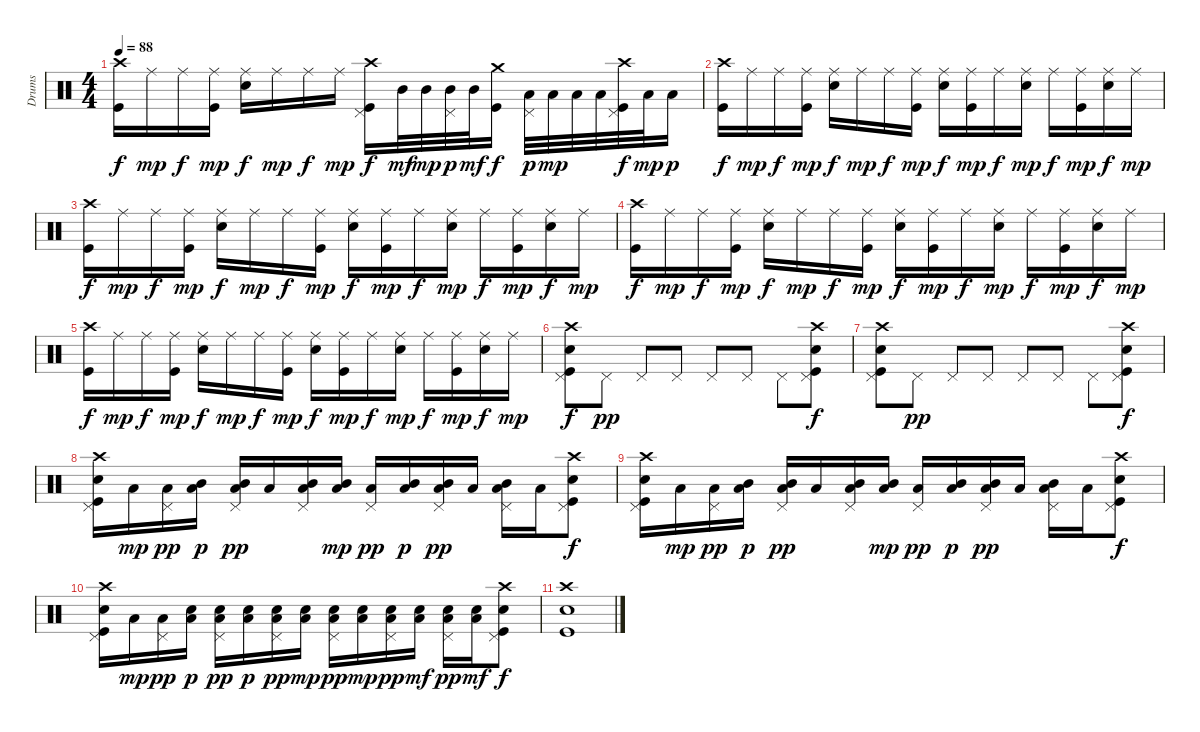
\track ("Drums" "Drums") {instrument percussion}
\staff {score}
\articulation defaults
\ts (4 4)
\tempo 88
\clef neutral
\ks c
("Crash high (hit)" "Kick (hit)").16{dy f} "Ride (middle)".16{dy mp} "Ride (middle)".16{dy f} ("Ride (middle)" "Kick (hit)").16{dy mp} ("Ride (middle)" "Snare (hit) 2").16{dy f} "Ride (middle)".16{dy mp} "Ride (middle)".16{dy f} "Ride (middle)".16{dy mp} ("Crash high (hit)" "Pedal Hi-Hat (hit)" "Kick (hit)").16{dy f} "Mid Tom (hit)".32{dy mf} "Mid Tom (hit)".32{dy mp} ("Pedal Hi-Hat (hit)" "Mid Tom (hit)").32{dy p} "Mid Tom (hit)".32{dy mf} ("Crash medium (hit)" "Kick (hit)").16{dy f} ("Pedal Hi-Hat (hit)" "Low Tom (hit)").32{dy p} "Low Tom (hit)".32{dy mp} "Low Tom (hit)".32 "Low Tom (hit)".32 ("Crash high (hit)" "Pedal Hi-Hat (hit)" "Kick (hit)").32{dy f} "Low Tom (hit)".32{dy mp} "Low Tom (hit)".16{dy p} |
("Crash high (hit)" "Kick (hit)").16{dy f} "Ride (middle)".16{dy mp} "Ride (middle)".16{dy f} ("Ride (middle)" "Kick (hit)").16{dy mp} ("Ride (middle)" "Snare (hit) 2").16{dy f} "Ride (middle)".16{dy mp} "Ride (middle)".16{dy f} ("Ride (middle)" "Kick (hit)").16{dy mp} ("Ride (middle)" "Snare (hit) 2").16{dy f} ("Ride (middle)" "Kick (hit)").16{dy mp} "Ride (middle)".16{dy f} ("Ride (middle)" "Snare (hit) 2").16{dy mp} "Ride (middle)".16{dy f} ("Ride (middle)" "Kick (hit)").16{dy mp} ("Ride (middle)" "Snare (hit) 2").16{dy f} "Ride (middle)".16{dy mp} |
("Crash high (hit)" "Kick (hit)").16{dy f} "Ride (middle)".16{dy mp} "Ride (middle)".16{dy f} ("Ride (middle)" "Kick (hit)").16{dy mp} ("Ride (middle)" "Snare (hit) 2").16{dy f} "Ride (middle)".16{dy mp} "Ride (middle)".16{dy f} ("Ride (middle)" "Kick (hit)").16{dy mp} ("Ride (middle)" "Snare (hit) 2").16{dy f} ("Ride (middle)" "Kick (hit)").16{dy mp} "Ride (middle)".16{dy f} ("Ride (middle)" "Snare (hit) 2").16{dy mp} "Ride (middle)".16{dy f} ("Ride (middle)" "Kick (hit)").16{dy mp} ("Ride (middle)" "Snare (hit) 2").16{dy f} "Ride (middle)".16{dy mp} |
("Crash high (hit)" "Kick (hit)").16{dy f} "Ride (middle)".16{dy mp} "Ride (middle)".16{dy f} ("Ride (middle)" "Kick (hit)").16{dy mp} ("Ride (middle)" "Snare (hit) 2").16{dy f} "Ride (middle)".16{dy mp} "Ride (middle)".16{dy f} ("Ride (middle)" "Kick (hit)").16{dy mp} ("Ride (middle)" "Snare (hit) 2").16{dy f} ("Ride (middle)" "Kick (hit)").16{dy mp} "Ride (middle)".16{dy f} ("Ride (middle)" "Snare (hit) 2").16{dy mp} "Ride (middle)".16{dy f} ("Ride (middle)" "Kick (hit)").16{dy mp} ("Ride (middle)" "Snare (hit) 2").16{dy f} "Ride (middle)".16{dy mp} |
("Crash high (hit)" "Kick (hit)").16{dy f} "Ride (middle)".16{dy mp} "Ride (middle)".16{dy f} ("Ride (middle)" "Kick (hit)").16{dy mp} ("Ride (middle)" "Snare (hit) 2").16{dy f} "Ride (middle)".16{dy mp} "Ride (middle)".16{dy f} ("Ride (middle)" "Kick (hit)").16{dy mp} ("Ride (middle)" "Snare (hit) 2").16{dy f} ("Ride (middle)" "Kick (hit)").16{dy mp} "Ride (middle)".16{dy f} ("Ride (middle)" "Snare (hit) 2").16{dy mp} "Ride (middle)".16{dy f} ("Ride (middle)" "Kick (hit)").16{dy mp} ("Ride (middle)" "Snare (hit) 2").16{dy f} "Ride (middle)".16{dy mp} |
("Crash high (hit)" "Pedal Hi-Hat (hit)" "Snare (hit) 2" "Kick (hit)").8{dy f} "Pedal Hi-Hat (hit)".8{dy pp} "Pedal Hi-Hat (hit)".8 "Pedal Hi-Hat (hit)".8 "Pedal Hi-Hat (hit)".8 "Pedal Hi-Hat (hit)".8 "Pedal Hi-Hat (hit)".8 ("Crash high (hit)" "Pedal Hi-Hat (hit)" "Snare (hit) 2" "Kick (hit)").8{dy f} |
("Crash high (hit)" "Pedal Hi-Hat (hit)" "Snare (hit) 2" "Kick (hit)").8 "Pedal Hi-Hat (hit)".8{dy pp} "Pedal Hi-Hat (hit)".8 "Pedal Hi-Hat (hit)".8 "Pedal Hi-Hat (hit)".8 "Pedal Hi-Hat (hit)".8 "Pedal Hi-Hat (hit)".8 ("Crash high (hit)" "Pedal Hi-Hat (hit)" "Snare (hit) 2" "Kick (hit)").8{dy f} |
("Crash high (hit)" "Pedal Hi-Hat (hit)" "Snare (hit) 2" "Kick (hit)").16 "Low Tom (hit)".16{dy mp} ("Pedal Hi-Hat (hit)" "Low Tom (hit)").16{dy pp} ("Low Tom (hit)" "Mid Tom (hit)").16{dy p} ("Pedal Hi-Hat (hit)" "Low Tom (hit)" "Mid Tom (hit)").16{dy pp} "Low Tom (hit)".16 ("Pedal Hi-Hat (hit)" "Low Tom (hit)" "Mid Tom (hit)").16 ("Low Tom (hit)" "Mid Tom (hit)").16{dy mp} ("Pedal Hi-Hat (hit)" "Low Tom (hit)").16{dy pp} ("Low Tom (hit)" "Mid Tom (hit)").16{dy p} ("Pedal Hi-Hat (hit)" "Low Tom (hit)" "Mid Tom (hit)").16{dy pp} "Low Tom (hit)".16 ("Pedal Hi-Hat (hit)" "Low Tom (hit)" "Mid Tom (hit)").16 "Low Tom (hit)".16 ("Crash high (hit)" "Pedal Hi-Hat (hit)" "Snare (hit) 2" "Kick (hit)").8{dy f} |
("Crash high (hit)" "Pedal Hi-Hat (hit)" "Snare (hit) 2" "Kick (hit)").16 "Low Tom (hit)".16{dy mp} ("Pedal Hi-Hat (hit)" "Low Tom (hit)").16{dy pp} ("Low Tom (hit)" "Mid Tom (hit)").16{dy p} ("Pedal Hi-Hat (hit)" "Low Tom (hit)" "Mid Tom (hit)").16{dy pp} "Low Tom (hit)".16 ("Pedal Hi-Hat (hit)" "Low Tom (hit)" "Mid Tom (hit)").16 ("Low Tom (hit)" "Mid Tom (hit)").16{dy mp} ("Pedal Hi-Hat (hit)" "Low Tom (hit)").16{dy pp} ("Low Tom (hit)" "Mid Tom (hit)").16{dy p} ("Pedal Hi-Hat (hit)" "Low Tom (hit)" "Mid Tom (hit)").16{dy pp} "Low Tom (hit)".16 ("Pedal Hi-Hat (hit)" "Low Tom (hit)" "Mid Tom (hit)").16 "Low Tom (hit)".16 ("Crash high (hit)" "Pedal Hi-Hat (hit)" "Snare (hit) 2" "Kick (hit)").8{dy f} |
("Crash high (hit)" "Pedal Hi-Hat (hit)" "Snare (hit) 2" "Kick (hit)").16 "Low Tom (hit)".16{dy mp} ("Pedal Hi-Hat (hit)" "Low Tom (hit)").16{dy pp} ("Low Tom (hit)" "Snare (hit) 2").16{dy p} ("Pedal Hi-Hat (hit)" "Low Tom (hit)" "Snare (hit) 2").16{dy pp} ("Low Tom (hit)" "Snare (hit) 2").16{dy p} ("Pedal Hi-Hat (hit)" "Low Tom (hit)" "Snare (hit) 2").16{dy pp} ("Low Tom (hit)" "Snare (hit) 2").16{dy mp} ("Pedal Hi-Hat (hit)" "Low Tom (hit)" "Snare (hit) 2").16{dy pp} ("Low Tom (hit)" "Snare (hit) 2").16{dy mp} ("Pedal Hi-Hat (hit)" "Low Tom (hit)" "Snare (hit) 2").16{dy pp} ("Low Tom (hit)" "Snare (hit) 2").16{dy mf} ("Pedal Hi-Hat (hit)" "Low Tom (hit)" "Snare (hit) 2").16{dy pp} ("Low Tom (hit)" "Snare (hit) 2").16{dy mf} ("Crash high (hit)" "Pedal Hi-Hat (hit)" "Snare (hit) 2" "Kick (hit)").8{dy f} |
("Crash high (hit)" "Snare (hit) 2" "Kick (hit)").1
